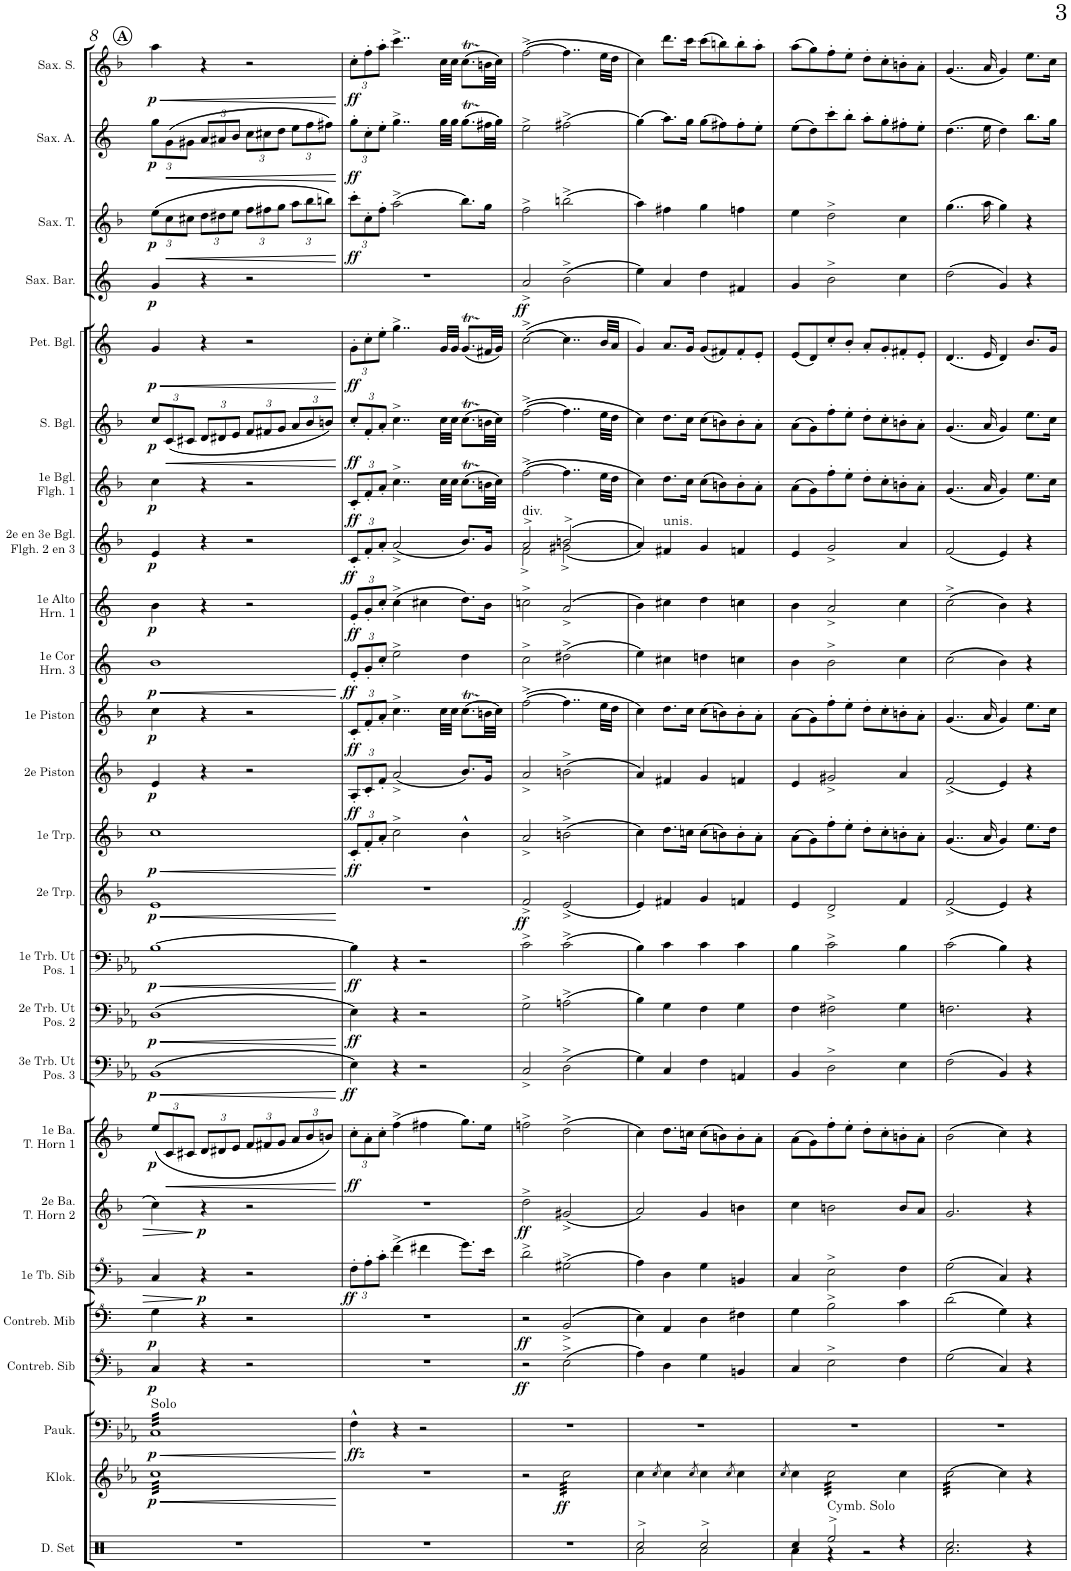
**kern	**kern	**dynam	**kern	**dynam	**kern	**dynam	**kern	**dynam	**kern	**dynam	**kern	**dynam	**kern	**dynam	**kern	**dynam	**kern	**dynam	**kern	**dynam	**kern	**dynam	**kern	**dynam	**kern	**dynam	**kern	**dynam	**kern	**dynam	**kern	**dynam	**kern	**dynam	**kern	**dynam	**kern	**dynam	**kern	**dynam	**kern	**dynam	**kern	**dynam	**kern	**dynam	**kern	**dynam
*part25	*part24	*part24	*part23	*part23	*part22	*part22	*part21	*part21	*part20	*part20	*part19	*part19	*part18	*part18	*part17	*part17	*part16	*part16	*part15	*part15	*part14	*part14	*part13	*part13	*part12	*part12	*part11	*part11	*part10	*part10	*part9	*part9	*part8	*part8	*part7	*part7	*part6	*part6	*part5	*part5	*part4	*part4	*part3	*part3	*part2	*part2	*part1	*part1
*staff25	*staff24	*staff24	*staff23	*staff23	*staff22	*staff22	*staff21	*staff21	*staff20	*staff20	*staff19	*staff19	*staff18	*staff18	*staff17	*staff17	*staff16	*staff16	*staff15	*staff15	*staff14	*staff14	*staff13	*staff13	*staff12	*staff12	*staff11	*staff11	*staff10	*staff10	*staff9	*staff9	*staff8	*staff8	*staff7	*staff7	*staff6	*staff6	*staff5	*staff5	*staff4	*staff4	*staff3	*staff3	*staff2	*staff2	*staff1	*staff1
*I"Grote Trom	*I"Tambour	*	*I"Pauken	*	*I"Contrebasse Sib	*	*I"Contrebasse Mib	*	*I"1e Tuba Sib	*	*I"2e Baryton Tenorhorn 2	*	*I"1e Baryton Tenorhorn 1	*	*I"3e Trombone Ut Posaune 3	*	*I"2e Trombone Ut Posaune 2	*	*I"1e Trombone Ut Posaune 1	*	*I"2e Trompet	*	*I"1e Trompet	*	*I"2e Piston	*	*I"1e Piston	*	*I"1e Cor Horn 3	*	*I"1e Alto Horn 1	*	*I"2e en 3e Bugle Flugelhorn 2 en 3	*	*I"1e Bugle Flugelhorn 1	*	*I"Solo Bugle Fanfare	*	*I"Petite Bugle	*	*I"Saxophoon Baryton	*	*I"Saxophoon Tenor	*	*I"Saxophoon Alt	*	*I"Saxophoon Sopraan	*
*	*	*	*I'Pauk.	*	*I'Contreb. Sib	*	*I'Contreb. Mib	*	*I'1e Tb. Sib	*	*I'2e Ba. T. Horn 2	*	*I'1e Ba. T. Horn 1	*	*I'3e Trb. Ut Pos. 3	*	*I'2e Trb. Ut Pos. 2	*	*I'1e Trb. Ut Pos. 1	*	*I'2e Trp.	*	*I'1e Trp.	*	*I'2e Piston	*	*I'1e Piston	*	*I'1e Cor Hrn. 3	*	*I'1e Alto Hrn. 1	*	*I'2e en 3e Bgl. Flgh. 2 en 3	*	*I'1e Bgl. Flgh. 1	*	*I'S. Bgl.	*	*I'Pet. Bgl.	*	*I'Sax. Bar.	*	*I'Sax. T.	*	*I'Sax. A.	*	*I'Sax. S.	*
!!LO:PB:g=z
*clefX	*clefG2	*	*clefF4	*	*clefF^4	*	*clefF^4	*	*clefF^4	*	*clefG2	*	*clefG2	*	*clefF4	*	*clefF4	*	*clefF4	*	*clefG2	*	*clefG2	*	*clefG2	*	*clefG2	*	*clefG2	*	*clefG2	*	*clefG2	*	*clefG2	*	*clefG2	*	*clefG2	*	*clefG2	*	*clefG2	*	*clefG2	*	*clefG2	*
*	*Trd-14c-24	*	*	*	*Trd15c26	*	*Trd12c21	*	*Trd8c14	*	*Trd4c7	*	*Trd4c7	*	*	*	*	*	*	*	*Trd1c2	*	*Trd1c2	*	*Trd1c2	*	*Trd1c2	*	*Trd4c7	*	*Trd4c7	*	*Trd1c2	*	*Trd1c2	*	*Trd1c2	*	*Trd1c2	*	*Trd12c21	*	*Trd8c14	*	*Trd5c9	*	*Trd1c2	*
*k[]	*k[b-e-a-]	*	*k[b-e-a-]	*	*k[b-]	*	*k[]	*	*k[b-]	*	*k[b-]	*	*k[b-]	*	*k[b-e-a-]	*	*k[b-e-a-]	*	*k[b-e-a-]	*	*k[b-]	*	*k[b-]	*	*k[b-]	*	*k[b-]	*	*k[]	*	*k[]	*	*k[b-]	*	*k[b-]	*	*k[b-]	*	*k[]	*	*k[]	*	*k[b-]	*	*k[]	*	*k[b-]	*
*M2/2	*M2/2	*	*M2/2	*	*M2/2	*	*M2/2	*	*M2/2	*	*M2/2	*	*M2/2	*	*M2/2	*	*M2/2	*	*M2/2	*	*M2/2	*	*M2/2	*	*M2/2	*	*M2/2	*	*M2/2	*	*M2/2	*	*M2/2	*	*M2/2	*	*M2/2	*	*M2/2	*	*M2/2	*	*M2/2	*	*M2/2	*	*M2/2	*
*met(c|)	*met(c|)	*	*met(c|)	*	*met(c|)	*	*met(c|)	*	*met(c|)	*	*met(c|)	*	*met(c|)	*	*met(c|)	*	*met(c|)	*	*met(c|)	*	*met(c|)	*	*met(c|)	*	*met(c|)	*	*met(c|)	*	*met(c|)	*	*met(c|)	*	*met(c|)	*	*met(c|)	*	*met(c|)	*	*met(c|)	*	*met(c|)	*	*met(c|)	*	*met(c|)	*	*met(c|)	*
!!LO:REH:place=s1:a:B:cj:enc=circle:fs=12:t=A
=8	=8	=8	=8	=8	=8	=8	=8	=8	=8	=8	=8	=8	=8	=8	=8	=8	=8	=8	=8	=8	=8	=8	=8	=8	=8	=8	=8	=8	=8	=8	=8	=8	=8	=8	=8	=8	=8	=8	=8	=8	=8	=8	=8	=8	=8	=8	=8	=8
!	!	!LO:HP:b	!	!LO:HP:b	!	!	!	!	!	!	!	!	!	!	!	!	!	!	!	!	!	!	!	!	!	!	!	!	!	!	!	!	!	!	!	!	!	!	!	!	!	!	!	!	!	!	!	!
*	*	*	*	*	*	*	*	*	*	*	*	*	*Xbrackettup	*	*	*	*	*	*	*	*	*	*	*	*	*	*	*	*	*	*	*	*	*	*	*	*	*	*	*	*	*	*	*	*	*	*	*
!	!	!	!	!	!	!	!	!	!	!	!	!	!	!	!	!LO:HP:b	!	!LO:HP:b	!	!LO:HP:b	!	!LO:HP:b	!	!LO:HP:b	!	!	!	!	!	!LO:HP:b	!	!	!	!	!	!	!	!	!	!	!	!	!	!	!	!	!	!
*	*	*	*	*	*	*	*	*	*	*	*	*	*	*	*	*	*	*	*	*	*	*	*	*	*	*	*	*	*	*	*	*	*	*	*	*	*Xbrackettup	*	*	*	*	*	*	*	*	*	*	*
!	!	!	!	!	!	!	!	!	!	!	!	!	!	!	!	!	!	!	!	!	!	!	!	!	!	!	!	!	!	!	!	!	!	!	!	!	!	!	!	!LO:HP:b	!	!	!	!	!	!	!	!
*	*	*	*	*	*	*	*	*	*	*	*	*	*	*	*	*	*	*	*	*	*	*	*	*	*	*	*	*	*	*	*	*	*	*	*	*	*	*	*	*	*	*	*Xbrackettup	*	*Xbrackettup	*	*	*
!	!	!	!LO:TX:a:t=Solo	!	!	!	!	!	!	!	!	!	!	!	!	!	!	!	!	!	!	!	!	!	!	!	!	!	!	!	!	!	!	!	!	!	!	!	!	!	!	!	!	!	!	!	!	!
!	!	!LO:DY:n=1:b	!	!LO:DY:n=1:b	!	!LO:DY:b	!	!LO:DY:b	!	!	!	!	!	!LO:DY:b	!	!LO:DY:n=1:b	!	!LO:DY:n=1:b	!	!LO:DY:n=1:b	!	!LO:DY:n=1:b	!	!LO:DY:n=1:b	!	!LO:DY:b	!	!LO:DY:b	!	!LO:DY:n=1:b	!	!LO:DY:b	!	!LO:DY:b	!	!LO:DY:b	!	!LO:DY:b	!	!LO:DY:n=1:b	!	!LO:DY:b	!	!LO:DY:b	!	!LO:DY:b	!	!LO:HP:b
!	!	!	!	!	!	!	!	!	!	!	!	!	!	!	!	!	!	!	!	!	!	!	!	!	!	!	!	!	!	!	!	!	!	!	!	!	!	!	!	!	!	!	!	!	!	!	!	!LO:DY:n=1:b
*	*tremolo	*	*	*	*	*	*	*	*	*	*	*	*	*	*	*	*	*	*	*	*	*	*	*	*	*	*	*	*	*	*	*	*	*	*	*	*	*	*	*	*	*	*	*	*	*	*	*
*	*	*	*tremolo	*	*	*	*	*	*	*	*	*	*	*	*	*	*	*	*	*	*	*	*	*	*	*	*	*	*	*	*	*	*	*	*	*	*	*	*	*	*	*	*	*	*	*	*	*
1r	32ccLLL	< p	32CLLL	< p	4c/	p	4g\	p	4c/	.	4cc\	.	(12ee/L	p	(1BB-	< p	(1D	< p	[1B-	< p	1e	< p	1cc	< p	4e/	p	4cc\	p	1b	< p	4b\	p	4e/	p	4cc\	p	12cc/L	p	4g/	< p	4g/	p	(12ee\L	p	12gg\L	p	4aa\	< p
.	32cc	.	32C	.	.	.	.	.	.	.	.	.	.	.	.	.	.	.	.	.	.	.	.	.	.	.	.	.	.	.	.	.	.	.	.	.	.	.	.	.	.	.	.	.	.	.	.	.
.	32cc	.	32C	.	.	.	.	.	.	.	.	.	.	.	.	.	.	.	.	.	.	.	.	.	.	.	.	.	.	.	.	.	.	.	.	.	.	.	.	.	.	.	.	.	.	.	.	.
!	!	!	!	!	!	!	!	!	!	!	!	!	!	!LO:HP:b	!	!	!	!	!	!	!	!	!	!	!	!	!	!	!	!	!	!	!	!	!	!	!	!LO:HP:b	!	!	!	!	!	!LO:HP:b	!	!LO:HP:b	!	!
.	.	.	.	.	.	.	.	.	.	.	.	.	12c/	<	.	.	.	.	.	.	.	.	.	.	.	.	.	.	.	.	.	.	.	.	.	.	(12c/	<	.	.	.	.	12cc\	<	(12g\	<	.	.
.	32cc	.	32C	.	.	.	.	.	.	.	.	.	.	.	.	.	.	.	.	.	.	.	.	.	.	.	.	.	.	.	.	.	.	.	.	.	.	.	.	.	.	.	.	.	.	.	.	.
.	32cc	.	32C	.	.	.	.	.	.	.	.	.	.	.	.	.	.	.	.	.	.	.	.	.	.	.	.	.	.	.	.	.	.	.	.	.	.	.	.	.	.	.	.	.	.	.	.	.
.	32cc	.	32C	.	.	.	.	.	.	.	.	.	.	.	.	.	.	.	.	.	.	.	.	.	.	.	.	.	.	.	.	.	.	.	.	.	.	.	.	.	.	.	.	.	.	.	.	.
.	.	.	.	.	.	.	.	.	.	.	.	.	12c#X/J	.	.	.	.	.	.	.	.	.	.	.	.	.	.	.	.	.	.	.	.	.	.	.	12c#X/J	.	.	.	.	.	12cc#X\J	.	12g#X\J	.	.	.
.	32cc	.	32C	.	.	.	.	.	.	.	.	.	.	.	.	.	.	.	.	.	.	.	.	.	.	.	.	.	.	.	.	.	.	.	.	.	.	.	.	.	.	.	.	.	.	.	.	.
.	32cc	.	32C	.	.	.	.	.	.	.	.	.	.	.	.	.	.	.	.	.	.	.	.	.	.	.	.	.	.	.	.	.	.	.	.	.	.	.	.	.	.	.	.	.	.	.	.	.
!	!	!	!	!	!	!	!	!	!	!LO:DY:b	!	!LO:DY:b	!	!	!	!	!	!	!	!	!	!	!	!	!	!	!	!	!	!	!	!	!	!	!	!	!	!	!	!	!	!	!	!	!	!	!	!
.	32cc	.	32C	.	4r	.	4r	.	4r	p	4r	p	12d/L	.	.	.	.	.	.	.	.	.	.	.	4r	.	4r	.	.	.	4r	.	4r	.	4r	.	12d/L	.	4r	.	4r	.	12dd\L	.	12a/L	.	4r	.
.	32cc	.	32C	.	.	.	.	.	.	.	.	.	.	.	.	.	.	.	.	.	.	.	.	.	.	.	.	.	.	.	.	.	.	.	.	.	.	.	.	.	.	.	.	.	.	.	.	.
.	32cc	.	32C	.	.	.	.	.	.	.	.	.	.	.	.	.	.	.	.	.	.	.	.	.	.	.	.	.	.	.	.	.	.	.	.	.	.	.	.	.	.	.	.	.	.	.	.	.
.	.	.	.	.	.	.	.	.	.	.	.	.	12d#X/	.	.	.	.	.	.	.	.	.	.	.	.	.	.	.	.	.	.	.	.	.	.	.	12d#X/	.	.	.	.	.	12dd#X\	.	12a#X/	.	.	.
.	32cc	.	32C	.	.	.	.	.	.	.	.	.	.	.	.	.	.	.	.	.	.	.	.	.	.	.	.	.	.	.	.	.	.	.	.	.	.	.	.	.	.	.	.	.	.	.	.	.
.	32cc	.	32C	.	.	.	.	.	.	.	.	.	.	.	.	.	.	.	.	.	.	.	.	.	.	.	.	.	.	.	.	.	.	.	.	.	.	.	.	.	.	.	.	.	.	.	.	.
.	32cc	.	32C	.	.	.	.	.	.	.	.	.	.	.	.	.	.	.	.	.	.	.	.	.	.	.	.	.	.	.	.	.	.	.	.	.	.	.	.	.	.	.	.	.	.	.	.	.
.	.	.	.	.	.	.	.	.	.	.	.	.	12e/J	.	.	.	.	.	.	.	.	.	.	.	.	.	.	.	.	.	.	.	.	.	.	.	12e/J	.	.	.	.	.	12ee\J	.	12b/J	.	.	.
.	32cc	.	32C	.	.	.	.	.	.	.	.	.	.	.	.	.	.	.	.	.	.	.	.	.	.	.	.	.	.	.	.	.	.	.	.	.	.	.	.	.	.	.	.	.	.	.	.	.
.	32cc	.	32C	.	.	.	.	.	.	.	.	.	.	.	.	.	.	.	.	.	.	.	.	.	.	.	.	.	.	.	.	.	.	.	.	.	.	.	.	.	.	.	.	.	.	.	.	.
.	32cc	.	32C	.	2r	.	2r	.	2r	.	2r	.	12f/L	.	.	.	.	.	.	.	.	.	.	.	2r	.	2r	.	.	.	2r	.	2r	.	2r	.	12f/L	.	2r	.	2r	.	12ff\L	.	12cc\L	.	2r	.
.	32cc	.	32C	.	.	.	.	.	.	.	.	.	.	.	.	.	.	.	.	.	.	.	.	.	.	.	.	.	.	.	.	.	.	.	.	.	.	.	.	.	.	.	.	.	.	.	.	.
.	32cc	.	32C	.	.	.	.	.	.	.	.	.	.	.	.	.	.	.	.	.	.	.	.	.	.	.	.	.	.	.	.	.	.	.	.	.	.	.	.	.	.	.	.	.	.	.	.	.
.	.	.	.	.	.	.	.	.	.	.	.	.	12f#X/	.	.	.	.	.	.	.	.	.	.	.	.	.	.	.	.	.	.	.	.	.	.	.	12f#X/	.	.	.	.	.	12ff#X\	.	12cc#X\	.	.	.
.	32cc	.	32C	.	.	.	.	.	.	.	.	.	.	.	.	.	.	.	.	.	.	.	.	.	.	.	.	.	.	.	.	.	.	.	.	.	.	.	.	.	.	.	.	.	.	.	.	.
.	32cc	.	32C	.	.	.	.	.	.	.	.	.	.	.	.	.	.	.	.	.	.	.	.	.	.	.	.	.	.	.	.	.	.	.	.	.	.	.	.	.	.	.	.	.	.	.	.	.
.	32cc	.	32C	.	.	.	.	.	.	.	.	.	.	.	.	.	.	.	.	.	.	.	.	.	.	.	.	.	.	.	.	.	.	.	.	.	.	.	.	.	.	.	.	.	.	.	.	.
.	.	.	.	.	.	.	.	.	.	.	.	.	12g/J	.	.	.	.	.	.	.	.	.	.	.	.	.	.	.	.	.	.	.	.	.	.	.	12g/J	.	.	.	.	.	12gg\J	.	12dd\J	.	.	.
.	32cc	.	32C	.	.	.	.	.	.	.	.	.	.	.	.	.	.	.	.	.	.	.	.	.	.	.	.	.	.	.	.	.	.	.	.	.	.	.	.	.	.	.	.	.	.	.	.	.
.	32cc	.	32C	.	.	.	.	.	.	.	.	.	.	.	.	.	.	.	.	.	.	.	.	.	.	.	.	.	.	.	.	.	.	.	.	.	.	.	.	.	.	.	.	.	.	.	.	.
.	32cc	.	32C	.	.	.	.	.	.	.	.	.	12a/L	.	.	.	.	.	.	.	.	.	.	.	.	.	.	.	.	.	.	.	.	.	.	.	12a/L	.	.	.	.	.	12aa\L	.	12ee\L	.	.	.
.	32cc	.	32C	.	.	.	.	.	.	.	.	.	.	.	.	.	.	.	.	.	.	.	.	.	.	.	.	.	.	.	.	.	.	.	.	.	.	.	.	.	.	.	.	.	.	.	.	.
.	32cc	.	32C	.	.	.	.	.	.	.	.	.	.	.	.	.	.	.	.	.	.	.	.	.	.	.	.	.	.	.	.	.	.	.	.	.	.	.	.	.	.	.	.	.	.	.	.	.
.	.	.	.	.	.	.	.	.	.	.	.	.	12b-/	.	.	.	.	.	.	.	.	.	.	.	.	.	.	.	.	.	.	.	.	.	.	.	12b-/	.	.	.	.	.	12bb-\	.	12ff\	.	.	.
.	32cc	.	32C	.	.	.	.	.	.	.	.	.	.	.	.	.	.	.	.	.	.	.	.	.	.	.	.	.	.	.	.	.	.	.	.	.	.	.	.	.	.	.	.	.	.	.	.	.
.	32cc	.	32C	.	.	.	.	.	.	.	.	.	.	.	.	.	.	.	.	.	.	.	.	.	.	.	.	.	.	.	.	.	.	.	.	.	.	.	.	.	.	.	.	.	.	.	.	.
.	32cc	.	32C	.	.	.	.	.	.	.	.	.	.	.	.	.	.	.	.	.	.	.	.	.	.	.	.	.	.	.	.	.	.	.	.	.	.	.	.	.	.	.	.	.	.	.	.	.
.	.	.	.	.	.	.	.	.	.	.	.	.	12bn/J)	.	.	.	.	.	.	.	.	.	.	.	.	.	.	.	.	.	.	.	.	.	.	.	12bn/J)	.	.	.	.	.	12bbn\J)	.	12ff#X\J)	.	.	.
.	32cc	.	32C	.	.	.	.	.	.	.	.	.	.	.	.	.	.	.	.	.	.	.	.	.	.	.	.	.	.	.	.	.	.	.	.	.	.	.	.	.	.	.	.	.	.	.	.	.
.	32ccJJJ	.	32CJJJ	.	.	.	.	.	.	.	.	.	.	.	.	.	.	.	.	.	.	.	.	.	.	.	.	.	.	.	.	.	.	.	.	.	.	.	.	.	.	.	.	.	.	.	.	.
*	*	*	*Xtremolo	*	*	*	*	*	*	*	*	*	*	*	*	*	*	*	*	*	*	*	*	*	*	*	*	*	*	*	*	*	*	*	*	*	*	*	*	*	*	*	*	*	*	*	*	*
.	.	[	.	[	.	.	.	.	.	.	.	.	.	[	.	[	.	[	.	[	.	[	.	[	.	.	.	.	.	[	.	.	.	.	.	.	.	[	.	[	.	.	.	[	.	[	.	[
=9	=9	=9	=9	=9	=9	=9	=9	=9	=9	=9	=9	=9	=9	=9	=9	=9	=9	=9	=9	=9	=9	=9	=9	=9	=9	=9	=9	=9	=9	=9	=9	=9	=9	=9	=9	=9	=9	=9	=9	=9	=9	=9	=9	=9	=9	=9	=9	=9
*	*	*	*	*	*	*	*	*	*Xbrackettup	*	*	*	*	*	*	*	*	*	*	*	*	*	*Xbrackettup	*	*Xbrackettup	*	*Xbrackettup	*	*Xbrackettup	*	*Xbrackettup	*	*Xbrackettup	*	*Xbrackettup	*	*	*	*Xbrackettup	*	*	*	*	*	*	*	*Xbrackettup	*
!	!	!	!	!LO:DY:b	!	!	!	!	!	!LO:DY:b	!	!	!	!LO:DY:b	!	!LO:DY:b	!	!LO:DY:b	!	!LO:DY:b	!	!	!	!LO:DY:b	!	!LO:DY:b	!	!LO:DY:b	!	!LO:DY:b	!	!LO:DY:b	!	!LO:DY:b	!	!LO:DY:b	!	!LO:DY:b	!	!LO:DY:b	!	!	!	!LO:DY:b	!	!LO:DY:b	!	!LO:DY:b
1r	1r	.	4F^^\	other-dynamics	1r	.	1r	.	12f'\L	ff	1r	.	12cc'\L	ff	4E-\)	ff	4E-\)	ff	4B-\]	ff	1r	.	12c'/L	ff	12A'/L	ff	12c'/L	ff	12e'/L	ff	12e'/L	ff	12c'/L	ff	12c'/L	ff	12cc'/L	ff	12g'\L	ff	1r	.	12ccc'\L	ff	12gg'\L	ff	12cc'\L	ff
.	.	.	.	.	.	.	.	.	12a'\	.	.	.	12a'\	.	.	.	.	.	.	.	.	.	12f'/	.	12c'/	.	12f'/	.	12g'/	.	12g'/	.	12f'/	.	12f'/	.	12f'/	.	12cc'\	.	.	.	12cc'\	.	12cc'\	.	12ff'\	.
.	.	.	.	.	.	.	.	.	12cc'\J	.	.	.	12cc'\J	.	.	.	.	.	.	.	.	.	12a'/J	.	12f'/J	.	12a'/J	.	12cc'/J	.	12cc'/J	.	12a'/J	.	12a'/J	.	12a'/J	.	12ee'\J	.	.	.	12ff'\J	.	12ee'\J	.	12aa'\J	.
.	.	.	4r	.	.	.	.	.	(4ff^\	.	.	.	(4ff^\	.	4r	.	4r	.	4r	.	.	.	2cc^\	.	(2a^/	.	4..cc^\	.	2ee^\	.	(4cc^\	.	(2a^/	.	4..cc^\	.	4..cc^\	.	4..gg^\	.	.	.	(2aa^\	.	4..gg^\	.	4..ccc^\	.
.	.	.	2r	.	.	.	.	.	4ff#X\	.	.	.	4ff#X\	.	2r	.	2r	.	2r	.	.	.	.	.	.	.	.	.	.	.	4cc#X\	.	.	.	.	.	.	.	.	.	.	.	.	.	.	.	.	.
.	.	.	.	.	.	.	.	.	.	.	.	.	.	.	.	.	.	.	.	.	.	.	.	.	.	.	32cc\LLL	.	.	.	.	.	.	.	32cc\LLL	.	32cc\LLL	.	32g/LLL	.	.	.	.	.	32gg\LLL	.	32cc\LLL	.
.	.	.	.	.	.	.	.	.	.	.	.	.	.	.	.	.	.	.	.	.	.	.	.	.	.	.	32cc\JJJ	.	.	.	.	.	.	.	32cc\JJJ	.	32cc\JJJ	.	32g/JJJ	.	.	.	.	.	32gg\JJJ	.	32cc\JJJ	.
.	.	.	.	.	.	.	.	.	8.gg\L)	.	.	.	8.gg\L)	.	.	.	.	.	.	.	.	.	4b-^^\	.	8.b-/L)	.	(8.ccT\L	.	4dd\	.	8.dd\L)	.	8.b-/L)	.	(8.ccT\L	.	(8.ccT\L	.	(8.gT/L	.	.	.	8.bb-\L)	.	(8.ggT\L	.	(8.ccT\L	.
.	.	.	.	.	.	.	.	.	16ee\Jk	.	.	.	16ee\Jk	.	.	.	.	.	.	.	.	.	.	.	16g/Jk	.	32bn\LL	.	.	.	16b\Jk	.	16g/Jk	.	32bn\LL	.	32bn\LL	.	32f#X/LL	.	.	.	16gg\Jk	.	32ff#X\LL	.	32bn\LL	.
.	.	.	.	.	.	.	.	.	.	.	.	.	.	.	.	.	.	.	.	.	.	.	.	.	.	.	32cc\JJJ)	.	.	.	.	.	.	.	32cc\JJJ)	.	32cc\JJJ)	.	32g/JJJ)	.	.	.	.	.	32gg\JJJ)	.	32cc\JJJ)	.
=10	=10	=10	=10	=10	=10	=10	=10	=10	=10	=10	=10	=10	=10	=10	=10	=10	=10	=10	=10	=10	=10	=10	=10	=10	=10	=10	=10	=10	=10	=10	=10	=10	=10	=10	=10	=10	=10	=10	=10	=10	=10	=10	=10	=10	=10	=10	=10	=10
*	*	*	*	*	*	*	*	*	*	*	*	*	*	*	*	*	*	*	*	*	*	*	*	*	*	*	*	*	*	*	*	*	*^	*	*	*	*	*	*	*	*	*	*	*	*	*	*	*
!	!	!	!	!	!	!	!	!	!	!	!	!	!	!	!	!	!	!	!	!	!	!	!	!	!	!	!	!	!	!	!	!	!LO:TX:a:t=div.	!	!	!	!	!	!	!	!	!	!	!	!	!	!	!	!
!	!	!	!	!	!	!LO:DY:b	!	!LO:DY:b	!	!	!	!LO:DY:b	!	!	!	!	!	!	!	!	!	!LO:DY:b	!	!	!	!	!	!	!	!	!	!	!	!	!	!	!	!	!	!	!	!	!LO:DY:b	!	!	!	!	!	!
1r	2r	.	1r	.	2r	ff	2r	ff	2dd^\	.	2dd^\	ff	2ffn^\	.	2C^/	.	2G^\	.	2c^\	.	2f^/	ff	2a^/	.	2a^/	.	([2ff^\	.	2cc^\	.	2ccn^\	.	2a^/	2f^\	.	([2ff^\	.	([2ff^\	.	([2cc^\	.	2a^/	ff	2ff^\	.	2ee^\	.	([2ff^\	.
!	!	!LO:DY:b	!	!	!	!	!	!	!	!	!	!	!	!	!	!	!	!	!	!	!	!	!	!	!	!	!	!	!	!	!	!	!	!	!	!	!	!	!	!	!	!	!	!	!	!	!	!	!
.	32cc\LLL	ff	.	.	(2e^\	.	(2B^/	.	(2g#X^\	.	(2g#X^/	.	(2dd^\	.	(2D^\	.	(2An^\	.	(2c^\	.	(2e^/	.	(2bn^\	.	(2bn^\	.	4..ff\]	.	(2dd#X^\	.	(2a^/	.	(2bn^/	(2g#X^\	.	4..ff\]	.	4..ff\]	.	4..cc\]	.	(2b^\	.	(2bbn^\	.	(2ff#X^\	.	4..ff\]	.
.	32cc\	.	.	.	.	.	.	.	.	.	.	.	.	.	.	.	.	.	.	.	.	.	.	.	.	.	.	.	.	.	.	.	.	.	.	.	.	.	.	.	.	.	.	.	.	.	.	.	.
.	32cc\	.	.	.	.	.	.	.	.	.	.	.	.	.	.	.	.	.	.	.	.	.	.	.	.	.	.	.	.	.	.	.	.	.	.	.	.	.	.	.	.	.	.	.	.	.	.	.	.
.	32cc\	.	.	.	.	.	.	.	.	.	.	.	.	.	.	.	.	.	.	.	.	.	.	.	.	.	.	.	.	.	.	.	.	.	.	.	.	.	.	.	.	.	.	.	.	.	.	.	.
.	32cc\	.	.	.	.	.	.	.	.	.	.	.	.	.	.	.	.	.	.	.	.	.	.	.	.	.	.	.	.	.	.	.	.	.	.	.	.	.	.	.	.	.	.	.	.	.	.	.	.
.	32cc\	.	.	.	.	.	.	.	.	.	.	.	.	.	.	.	.	.	.	.	.	.	.	.	.	.	.	.	.	.	.	.	.	.	.	.	.	.	.	.	.	.	.	.	.	.	.	.	.
.	32cc\	.	.	.	.	.	.	.	.	.	.	.	.	.	.	.	.	.	.	.	.	.	.	.	.	.	.	.	.	.	.	.	.	.	.	.	.	.	.	.	.	.	.	.	.	.	.	.	.
.	32cc\	.	.	.	.	.	.	.	.	.	.	.	.	.	.	.	.	.	.	.	.	.	.	.	.	.	.	.	.	.	.	.	.	.	.	.	.	.	.	.	.	.	.	.	.	.	.	.	.
.	32cc\	.	.	.	.	.	.	.	.	.	.	.	.	.	.	.	.	.	.	.	.	.	.	.	.	.	.	.	.	.	.	.	.	.	.	.	.	.	.	.	.	.	.	.	.	.	.	.	.
.	32cc\	.	.	.	.	.	.	.	.	.	.	.	.	.	.	.	.	.	.	.	.	.	.	.	.	.	.	.	.	.	.	.	.	.	.	.	.	.	.	.	.	.	.	.	.	.	.	.	.
.	32cc\	.	.	.	.	.	.	.	.	.	.	.	.	.	.	.	.	.	.	.	.	.	.	.	.	.	.	.	.	.	.	.	.	.	.	.	.	.	.	.	.	.	.	.	.	.	.	.	.
.	32cc\	.	.	.	.	.	.	.	.	.	.	.	.	.	.	.	.	.	.	.	.	.	.	.	.	.	.	.	.	.	.	.	.	.	.	.	.	.	.	.	.	.	.	.	.	.	.	.	.
.	32cc\	.	.	.	.	.	.	.	.	.	.	.	.	.	.	.	.	.	.	.	.	.	.	.	.	.	.	.	.	.	.	.	.	.	.	.	.	.	.	.	.	.	.	.	.	.	.	.	.
.	32cc\	.	.	.	.	.	.	.	.	.	.	.	.	.	.	.	.	.	.	.	.	.	.	.	.	.	.	.	.	.	.	.	.	.	.	.	.	.	.	.	.	.	.	.	.	.	.	.	.
.	32cc\	.	.	.	.	.	.	.	.	.	.	.	.	.	.	.	.	.	.	.	.	.	.	.	.	.	32ee\LLL	.	.	.	.	.	.	.	.	32ee\LLL	.	32ee\LLL	.	32b/LLL	.	.	.	.	.	.	.	32ee\LLL	.
.	32cc\JJJ	.	.	.	.	.	.	.	.	.	.	.	.	.	.	.	.	.	.	.	.	.	.	.	.	.	32dd\JJJ	.	.	.	.	.	.	.	.	32dd\JJJ	.	32dd\JJJ	.	32a/JJJ	.	.	.	.	.	.	.	32dd\JJJ	.
*	*Xtremolo	*	*	*	*	*	*	*	*	*	*	*	*	*	*	*	*	*	*	*	*	*	*	*	*	*	*	*	*	*	*	*	*	*	*	*	*	*	*	*	*	*	*	*	*	*	*	*	*
*	*	*	*	*	*	*	*	*	*	*	*	*	*	*	*	*	*	*	*	*	*	*	*	*	*	*	*	*	*	*	*	*	*v	*v	*	*	*	*	*	*	*	*	*	*	*	*	*	*	*
=11	=11	=11	=11	=11	=11	=11	=11	=11	=11	=11	=11	=11	=11	=11	=11	=11	=11	=11	=11	=11	=11	=11	=11	=11	=11	=11	=11	=11	=11	=11	=11	=11	=11	=11	=11	=11	=11	=11	=11	=11	=11	=11	=11	=11	=11	=11	=11	=11
*^	*	*	*	*	*	*	*	*	*	*	*	*	*	*	*	*	*	*	*	*	*	*	*	*	*	*	*	*	*	*	*	*	*	*	*	*	*	*	*	*	*	*	*	*	*	*	*	*
2Rcc^/	2Ra\	4cc\	.	1r	.	4a\)	.	4e\)	.	4a\)	.	2a/)	.	4cc\)	.	4G\)	.	4B-\)	.	4B-\)	.	4e/)	.	4cc\)	.	4a/)	.	4cc\)	.	4ee\)	.	4b\)	.	4a/))	.	4cc\)	.	4cc\)	.	4g/)	.	4ee\)	.	4aa\)	.	(4gg\)	.	4cc\)	.
.	.	8qcc/	.	.	.	.	.	.	.	.	.	.	.	.	.	.	.	.	.	.	.	.	.	.	.	.	.	.	.	.	.	.	.	.	.	.	.	.	.	.	.	.	.	.	.	.	.	.	.
!	!	!	!	!	!	!	!	!	!	!	!	!	!	!	!	!	!	!	!	!	!	!	!	!	!	!	!	!	!	!	!	!	!	!LO:TX:a:t=unis.	!	!	!	!	!	!	!	!	!	!	!	!	!	!	!
.	.	4cc\	.	.	.	4d\	.	4A/	.	4d\	.	.	.	8.dd\L	.	4C/	.	4G\	.	4c\	.	4f#X/	.	8.dd\L	.	4f#X/	.	8.dd\L	.	4cc#X\	.	4cc#X\	.	4f#X/	.	8.dd\L	.	8.dd\L	.	8.a/L	.	4a/	.	4ff#X\	.	8.aa\L)	.	8.ddd\L	.
.	.	.	.	.	.	.	.	.	.	.	.	.	.	16ccn\Jk	.	.	.	.	.	.	.	.	.	16ccn\Jk	.	.	.	16cc\Jk	.	.	.	.	.	.	.	16cc\Jk	.	16cc\Jk	.	16g/Jk	.	.	.	.	.	16gg\Jk	.	16ccc\Jk	.
.	.	8qcc/	.	.	.	.	.	.	.	.	.	.	.	.	.	.	.	.	.	.	.	.	.	.	.	.	.	.	.	.	.	.	.	.	.	.	.	.	.	.	.	.	.	.	.	.	.	.	.
2Rcc^/	2Ra\	4cc\	.	.	.	4g\	.	4d\	.	4g\	.	4g/	.	(8cc\L	.	4F\	.	4F\	.	4c\	.	4g/	.	(8cc\L	.	4g/	.	(8cc\L	.	4ddn\	.	4dd\	.	4g/	.	(8cc\L	.	(8cc\L	.	(8g/L	.	4dd\	.	4gg\	.	(8gg\L	.	(8ccc\L	.
.	.	.	.	.	.	.	.	.	.	.	.	.	.	8bn\)	.	.	.	.	.	.	.	.	.	8bn\)	.	.	.	8bn\)	.	.	.	.	.	.	.	8bn\)	.	8bn\)	.	8f#X/)	.	.	.	.	.	8ff#X\)	.	8bbn\)	.
.	.	8qcc/	.	.	.	.	.	.	.	.	.	.	.	.	.	.	.	.	.	.	.	.	.	.	.	.	.	.	.	.	.	.	.	.	.	.	.	.	.	.	.	.	.	.	.	.	.	.	.
.	.	4cc\	.	.	.	4Bn/	.	4f#X\	.	4Bn/	.	4bn\	.	8b'\	.	4AAn/	.	4G\	.	4c\	.	4fn/	.	8b'\	.	4fn/	.	8b'\	.	4ccn\	.	4ccn\	.	4fn/	.	8b'\	.	8b'\	.	8f#'/	.	4f#X/	.	4ffn\	.	8ff#'\	.	8bb'\	.
.	.	.	.	.	.	.	.	.	.	.	.	.	.	8a'\J	.	.	.	.	.	.	.	.	.	8a'\J	.	.	.	8a'\J	.	.	.	.	.	.	.	8a'\J	.	8a'\J	.	8e'/J	.	.	.	.	.	8ee'\J	.	8aa'\J	.
=12	=12	=12	=12	=12	=12	=12	=12	=12	=12	=12	=12	=12	=12	=12	=12	=12	=12	=12	=12	=12	=12	=12	=12	=12	=12	=12	=12	=12	=12	=12	=12	=12	=12	=12	=12	=12	=12	=12	=12	=12	=12	=12	=12	=12	=12	=12	=12	=12	=12
.	.	8qcc/	.	.	.	.	.	.	.	.	.	.	.	.	.	.	.	.	.	.	.	.	.	.	.	.	.	.	.	.	.	.	.	.	.	.	.	.	.	.	.	.	.	.	.	.	.	.	.
4Rcc/	4Ra\	4cc\	.	1r	.	4c/	.	4g\	.	4c/	.	4cc\	.	(8a\L	.	4BB-/	.	4F\	.	4B-\	.	4e/	.	(8a\L	.	4e/	.	(8a\L	.	4b\	.	4b\	.	4e/	.	(8a\L	.	(8a\L	.	(8e/L	.	4g/	.	4ee\	.	(8ee\L	.	(8aa\L	.
.	.	.	.	.	.	.	.	.	.	.	.	.	.	8g\)	.	.	.	.	.	.	.	.	.	8g\)	.	.	.	8g\)	.	.	.	.	.	.	.	8g\)	.	8g\)	.	8d/)	.	.	.	.	.	8dd\)	.	8gg\)	.
!LO:TX:a:t=Cymb. Solo	!	!	!	!	!	!	!	!	!	!	!	!	!	!	!	!	!	!	!	!	!	!	!	!	!	!	!	!	!	!	!	!	!	!	!	!	!	!	!	!	!	!	!	!	!	!	!	!	!
*	*	*tremolo	*	*	*	*	*	*	*	*	*	*	*	*	*	*	*	*	*	*	*	*	*	*	*	*	*	*	*	*	*	*	*	*	*	*	*	*	*	*	*	*	*	*	*	*	*	*	*
2Ree^/	4r	32cc\LLL	.	.	.	2e^\	.	2b^\	.	2e^\	.	2bn\	.	8ff'\	.	2D^\	.	2F#X^\	.	2c^\	.	2d^/	.	8ff'\	.	2g#X^/	.	8ff'\	.	2b^\	.	2a^/	.	2g^/	.	8ff'\	.	8ff'\	.	8cc'/	.	2b^\	.	2dd^\	.	8ccc'\	.	8ff'\	.
.	.	32cc\	.	.	.	.	.	.	.	.	.	.	.	.	.	.	.	.	.	.	.	.	.	.	.	.	.	.	.	.	.	.	.	.	.	.	.	.	.	.	.	.	.	.	.	.	.	.	.
.	.	32cc\	.	.	.	.	.	.	.	.	.	.	.	.	.	.	.	.	.	.	.	.	.	.	.	.	.	.	.	.	.	.	.	.	.	.	.	.	.	.	.	.	.	.	.	.	.	.	.
.	.	32cc\	.	.	.	.	.	.	.	.	.	.	.	.	.	.	.	.	.	.	.	.	.	.	.	.	.	.	.	.	.	.	.	.	.	.	.	.	.	.	.	.	.	.	.	.	.	.	.
.	.	32cc\	.	.	.	.	.	.	.	.	.	.	.	8ee'\J	.	.	.	.	.	.	.	.	.	8ee'\J	.	.	.	8ee'\J	.	.	.	.	.	.	.	8ee'\J	.	8ee'\J	.	8b'/J	.	.	.	.	.	8bb'\J	.	8ee'\J	.
.	.	32cc\	.	.	.	.	.	.	.	.	.	.	.	.	.	.	.	.	.	.	.	.	.	.	.	.	.	.	.	.	.	.	.	.	.	.	.	.	.	.	.	.	.	.	.	.	.	.	.
.	.	32cc\	.	.	.	.	.	.	.	.	.	.	.	.	.	.	.	.	.	.	.	.	.	.	.	.	.	.	.	.	.	.	.	.	.	.	.	.	.	.	.	.	.	.	.	.	.	.	.
.	.	32cc\	.	.	.	.	.	.	.	.	.	.	.	.	.	.	.	.	.	.	.	.	.	.	.	.	.	.	.	.	.	.	.	.	.	.	.	.	.	.	.	.	.	.	.	.	.	.	.
.	2r	32cc\	.	.	.	.	.	.	.	.	.	.	.	8dd'\L	.	.	.	.	.	.	.	.	.	8dd'\L	.	.	.	8dd'\L	.	.	.	.	.	.	.	8dd'\L	.	8dd'\L	.	8a'/L	.	.	.	.	.	8aa'\L	.	8dd'\L	.
.	.	32cc\	.	.	.	.	.	.	.	.	.	.	.	.	.	.	.	.	.	.	.	.	.	.	.	.	.	.	.	.	.	.	.	.	.	.	.	.	.	.	.	.	.	.	.	.	.	.	.
.	.	32cc\	.	.	.	.	.	.	.	.	.	.	.	.	.	.	.	.	.	.	.	.	.	.	.	.	.	.	.	.	.	.	.	.	.	.	.	.	.	.	.	.	.	.	.	.	.	.	.
.	.	32cc\	.	.	.	.	.	.	.	.	.	.	.	.	.	.	.	.	.	.	.	.	.	.	.	.	.	.	.	.	.	.	.	.	.	.	.	.	.	.	.	.	.	.	.	.	.	.	.
.	.	32cc\	.	.	.	.	.	.	.	.	.	.	.	8cc'\	.	.	.	.	.	.	.	.	.	8cc'\	.	.	.	8cc'\	.	.	.	.	.	.	.	8cc'\	.	8cc'\	.	8g'/	.	.	.	.	.	8gg'\	.	8cc'\	.
.	.	32cc\	.	.	.	.	.	.	.	.	.	.	.	.	.	.	.	.	.	.	.	.	.	.	.	.	.	.	.	.	.	.	.	.	.	.	.	.	.	.	.	.	.	.	.	.	.	.	.
.	.	32cc\	.	.	.	.	.	.	.	.	.	.	.	.	.	.	.	.	.	.	.	.	.	.	.	.	.	.	.	.	.	.	.	.	.	.	.	.	.	.	.	.	.	.	.	.	.	.	.
.	.	32cc\JJJ	.	.	.	.	.	.	.	.	.	.	.	.	.	.	.	.	.	.	.	.	.	.	.	.	.	.	.	.	.	.	.	.	.	.	.	.	.	.	.	.	.	.	.	.	.	.	.
*	*	*Xtremolo	*	*	*	*	*	*	*	*	*	*	*	*	*	*	*	*	*	*	*	*	*	*	*	*	*	*	*	*	*	*	*	*	*	*	*	*	*	*	*	*	*	*	*	*	*	*	*
4r	.	4cc\	.	.	.	4f\	.	4cc\	.	4f\	.	8b/L	.	8bn'\	.	4E-\	.	4G\	.	4B-\	.	4f/	.	8bn'\	.	4a/	.	8bn'\	.	4cc\	.	4cc\	.	4a/	.	8bn'\	.	8bn'\	.	8f#X'/	.	4cc\	.	4cc\	.	8ff#X'\	.	8bn'\	.
.	.	.	.	.	.	.	.	.	.	.	.	8a/J	.	8a'\J	.	.	.	.	.	.	.	.	.	8a'\J	.	.	.	8a'\J	.	.	.	.	.	.	.	8a'\J	.	8a'\J	.	8e'/J	.	.	.	.	.	8ee'\J	.	8a'\J	.
=13	=13	=13	=13	=13	=13	=13	=13	=13	=13	=13	=13	=13	=13	=13	=13	=13	=13	=13	=13	=13	=13	=13	=13	=13	=13	=13	=13	=13	=13	=13	=13	=13	=13	=13	=13	=13	=13	=13	=13	=13	=13	=13	=13	=13	=13	=13	=13	=13	=13
*	*	*tremolo	*	*	*	*	*	*	*	*	*	*	*	*	*	*	*	*	*	*	*	*	*	*	*	*	*	*	*	*	*	*	*	*	*	*	*	*	*	*	*	*	*	*	*	*	*	*	*
2.Rcc/	2.Ra\	[32cc\LLL	.	1r	.	(2g\	.	(2dd\	.	(2g\	.	2.g/	.	(2b-\	.	(2F\	.	2.Fn\	.	(2c\	.	(2f^/	.	(4..g/	.	(2f^/	.	(4..g/	.	(2cc\	.	(2cc^\	.	(2f/	.	(4..g/	.	(4..g/	.	(4..d/	.	(2dd\	.	(4..gg\	.	(4..dd\	.	(4..g/	.
.	.	32cc\	.	.	.	.	.	.	.	.	.	.	.	.	.	.	.	.	.	.	.	.	.	.	.	.	.	.	.	.	.	.	.	.	.	.	.	.	.	.	.	.	.	.	.	.	.	.	.
.	.	32cc\	.	.	.	.	.	.	.	.	.	.	.	.	.	.	.	.	.	.	.	.	.	.	.	.	.	.	.	.	.	.	.	.	.	.	.	.	.	.	.	.	.	.	.	.	.	.	.
.	.	32cc\	.	.	.	.	.	.	.	.	.	.	.	.	.	.	.	.	.	.	.	.	.	.	.	.	.	.	.	.	.	.	.	.	.	.	.	.	.	.	.	.	.	.	.	.	.	.	.
.	.	32cc\	.	.	.	.	.	.	.	.	.	.	.	.	.	.	.	.	.	.	.	.	.	.	.	.	.	.	.	.	.	.	.	.	.	.	.	.	.	.	.	.	.	.	.	.	.	.	.
.	.	32cc\	.	.	.	.	.	.	.	.	.	.	.	.	.	.	.	.	.	.	.	.	.	.	.	.	.	.	.	.	.	.	.	.	.	.	.	.	.	.	.	.	.	.	.	.	.	.	.
.	.	32cc\	.	.	.	.	.	.	.	.	.	.	.	.	.	.	.	.	.	.	.	.	.	.	.	.	.	.	.	.	.	.	.	.	.	.	.	.	.	.	.	.	.	.	.	.	.	.	.
.	.	32cc\	.	.	.	.	.	.	.	.	.	.	.	.	.	.	.	.	.	.	.	.	.	.	.	.	.	.	.	.	.	.	.	.	.	.	.	.	.	.	.	.	.	.	.	.	.	.	.
.	.	32cc\	.	.	.	.	.	.	.	.	.	.	.	.	.	.	.	.	.	.	.	.	.	.	.	.	.	.	.	.	.	.	.	.	.	.	.	.	.	.	.	.	.	.	.	.	.	.	.
.	.	32cc\	.	.	.	.	.	.	.	.	.	.	.	.	.	.	.	.	.	.	.	.	.	.	.	.	.	.	.	.	.	.	.	.	.	.	.	.	.	.	.	.	.	.	.	.	.	.	.
.	.	32cc\	.	.	.	.	.	.	.	.	.	.	.	.	.	.	.	.	.	.	.	.	.	.	.	.	.	.	.	.	.	.	.	.	.	.	.	.	.	.	.	.	.	.	.	.	.	.	.
.	.	32cc\	.	.	.	.	.	.	.	.	.	.	.	.	.	.	.	.	.	.	.	.	.	.	.	.	.	.	.	.	.	.	.	.	.	.	.	.	.	.	.	.	.	.	.	.	.	.	.
.	.	32cc\	.	.	.	.	.	.	.	.	.	.	.	.	.	.	.	.	.	.	.	.	.	.	.	.	.	.	.	.	.	.	.	.	.	.	.	.	.	.	.	.	.	.	.	.	.	.	.
.	.	32cc\	.	.	.	.	.	.	.	.	.	.	.	.	.	.	.	.	.	.	.	.	.	.	.	.	.	.	.	.	.	.	.	.	.	.	.	.	.	.	.	.	.	.	.	.	.	.	.
.	.	32cc\	.	.	.	.	.	.	.	.	.	.	.	.	.	.	.	.	.	.	.	.	.	16a/	.	.	.	16a/	.	.	.	.	.	.	.	16a/	.	16a/	.	16e/	.	.	.	16aa\	.	16ee\	.	16a/	.
.	.	32cc\JJJ	.	.	.	.	.	.	.	.	.	.	.	.	.	.	.	.	.	.	.	.	.	.	.	.	.	.	.	.	.	.	.	.	.	.	.	.	.	.	.	.	.	.	.	.	.	.	.
*	*	*Xtremolo	*	*	*	*	*	*	*	*	*	*	*	*	*	*	*	*	*	*	*	*	*	*	*	*	*	*	*	*	*	*	*	*	*	*	*	*	*	*	*	*	*	*	*	*	*	*	*
.	.	4cc\]	.	.	.	4c/)	.	4g\)	.	4c/)	.	.	.	4cc\)	.	4BB-/)	.	.	.	4B-\)	.	4e/)	.	4g/)	.	4e/)	.	4g/)	.	4b\)	.	4b\)	.	4e/)	.	4g/)	.	4g/)	.	4d/)	.	4g/)	.	4gg\)	.	4dd\)	.	4g/)	.
4r	4ryy	4r	.	.	.	4r	.	4r	.	4r	.	4r	.	4r	.	4r	.	4r	.	4r	.	4r	.	8.ee\L	.	4r	.	8.ee\L	.	4r	.	4r	.	4r	.	8.ee\L	.	8.ee\L	.	8.b/L	.	4r	.	4r	.	8.bb\L	.	8.ee\L	.
.	.	.	.	.	.	.	.	.	.	.	.	.	.	.	.	.	.	.	.	.	.	.	.	16dd\Jk	.	.	.	16cc\Jk	.	.	.	.	.	.	.	16cc\Jk	.	16cc\Jk	.	16g/Jk	.	.	.	.	.	16gg\Jk	.	16cc\Jk	.
*v	*v	*	*	*	*	*	*	*	*	*	*	*	*	*	*	*	*	*	*	*	*	*	*	*	*	*	*	*	*	*	*	*	*	*	*	*	*	*	*	*	*	*	*	*	*	*	*	*	*
=	=	=	=	=	=	=	=	=	=	=	=	=	=	=	=	=	=	=	=	=	=	=	=	=	=	=	=	=	=	=	=	=	=	=	=	=	=	=	=	=	=	=	=	=	=	=	=	=
*-	*-	*-	*-	*-	*-	*-	*-	*-	*-	*-	*-	*-	*-	*-	*-	*-	*-	*-	*-	*-	*-	*-	*-	*-	*-	*-	*-	*-	*-	*-	*-	*-	*-	*-	*-	*-	*-	*-	*-	*-	*-	*-	*-	*-	*-	*-	*-	*-
